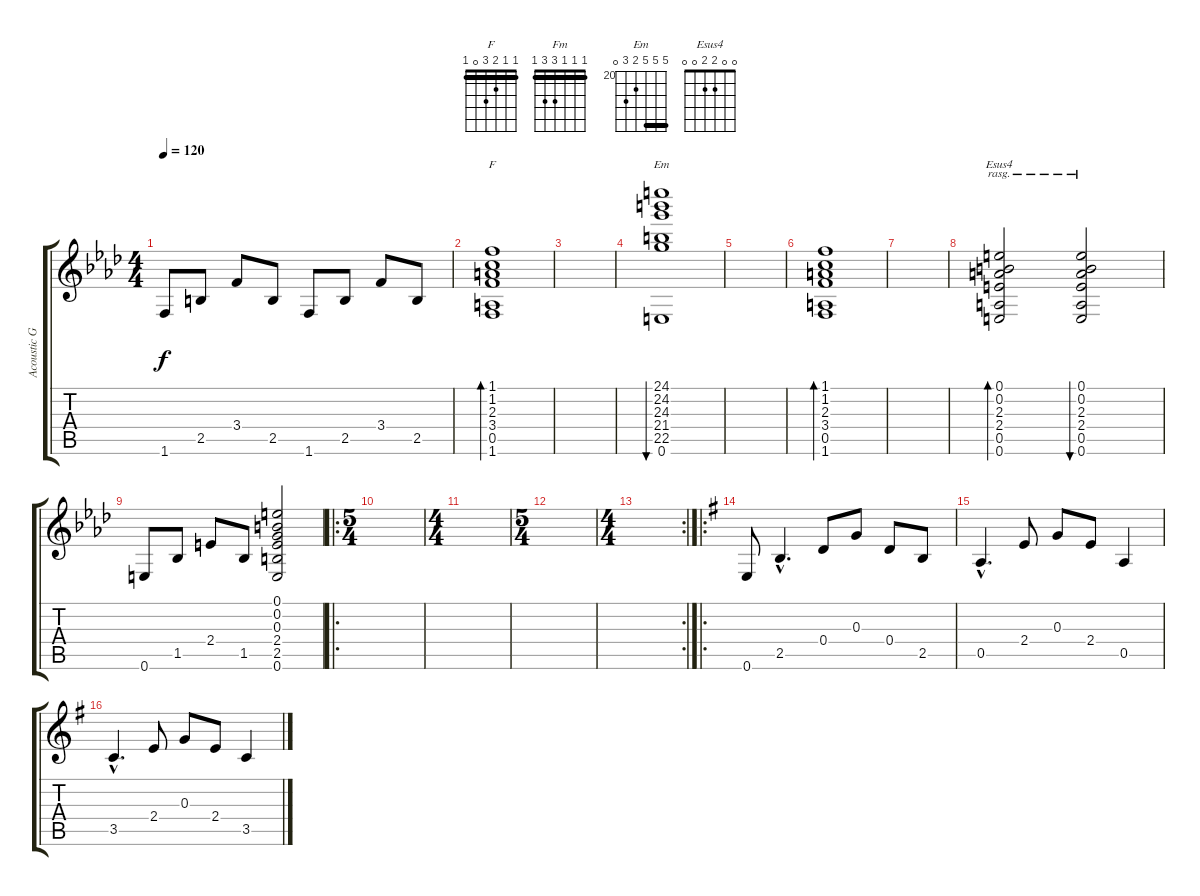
\track ("Acoustic Guitar" "Acoustic G") {instrument acousticguitarnylon}
\staff {score tabs}
\tuning (E4 B3 G3 D3 A2 E2) {hide}
\chord ("F" 1 1 2 3 0 1) {barre 1}
\chord ("Fm" 1 1 1 3 3 1) {barre 1}
\chord ("Em" 24 24 24 21 22 0) {firstfret 20 barre 24}
\chord ("Esus4" 0 0 2 2 0 0)
\ts (4 4)
\tempo 120
\clef g2
\ks fminor
1.6.8{dy f} 2.5.8 3.4.8 2.5.8 1.6.8 2.5.8 3.4.8 2.5.8 |
(1.1 1.2 2.3 3.4 0.5 1.6).1{bd 480 ch "F"} |
|
(24.1 24.2 24.3 21.4 22.5 0.6).1{bu 480 ch "Em"} |
|
(1.1 1.2 2.3 3.4 0.5 1.6).1{bd 480} |
|
(0.1 0.2 2.3 2.4 0.5 0.6).2{bd 30 ch "Esus4" rasg ii} (0.1 0.2 2.3 2.4 0.5 0.6).2{bu 30 rasg ii} |
0.6.8 1.5.8 2.4.8 1.5.8 (0.1 0.2 0.3 2.4 2.5 0.6).2 |
\ro
\ts (5 4)
|
\ts (4 4)
|
\ts (5 4)
|
\rc 2
\ts (4 4)
|
\ro
\ks eminor
0.6.8 2.5{hac}.4{d} 0.4.8 0.3.8 0.4.8 2.5.8 |
0.5{hac}.4{d} 2.4.8 0.3.8 2.4.8 0.5.4 |
3.5{hac}.4{d} 2.4.8 0.3.8 2.4.8 3.5.4
